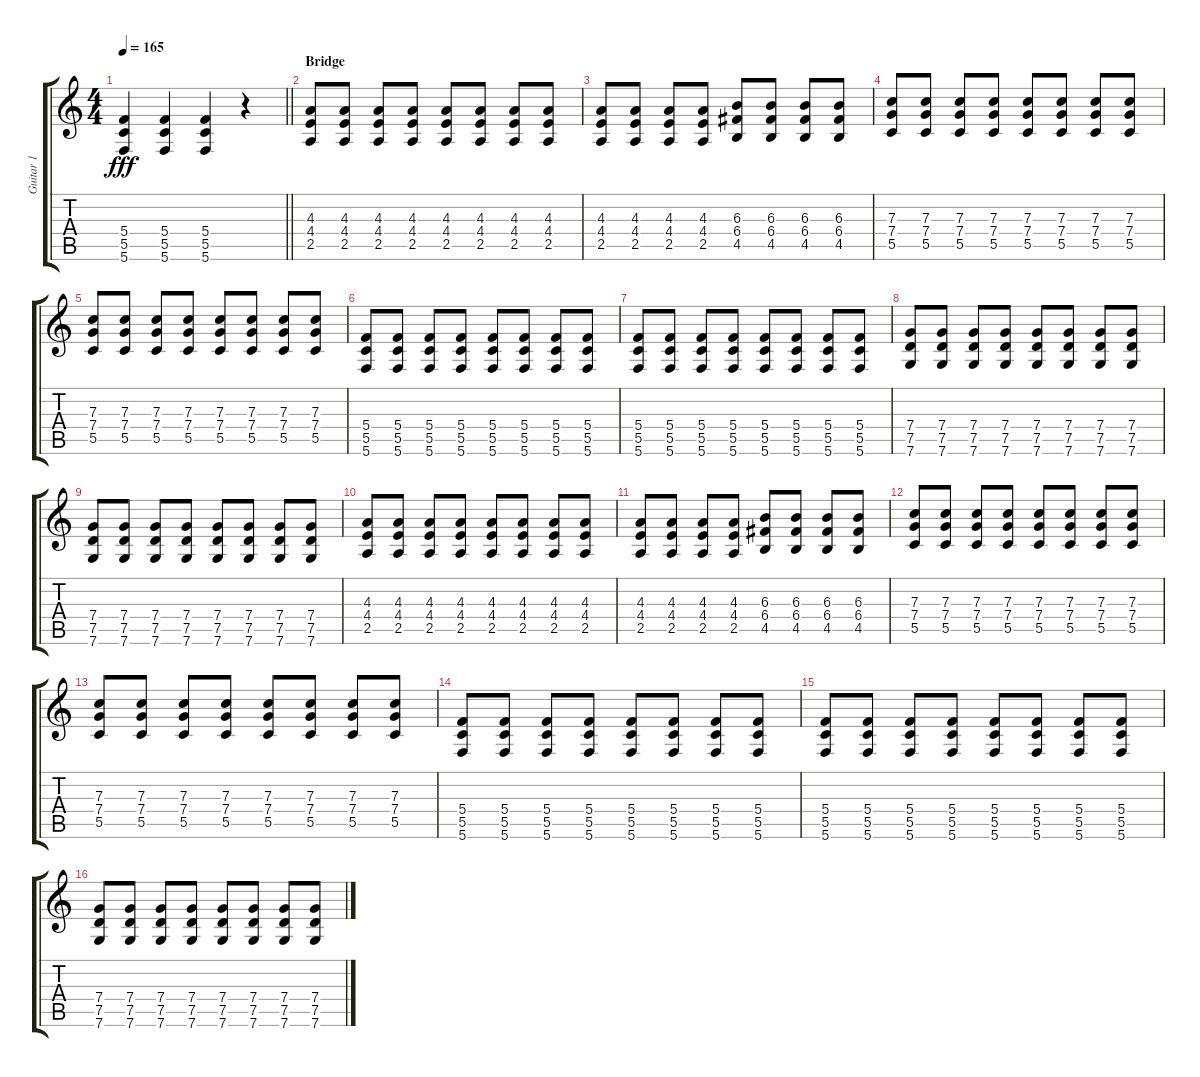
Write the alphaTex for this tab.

\track ("Guitar 1" "Guitar 1") {instrument overdrivenguitar}
\staff {score tabs}
\tuning (D4 A3 F3 C3 G2 C2) {hide}
\ts (4 4)
\tempo 165
\clef g2
\barLineRight lightlight
\ks c
(5.4 5.5 5.6).4{dy fff} (5.4 5.5 5.6).4 (5.4 5.5 5.6).4 r.4 |
\section ("" "Bridge")
(4.3 4.4 2.5).8 (4.3 4.4 2.5).8 (4.3 4.4 2.5).8 (4.3 4.4 2.5).8 (4.3 4.4 2.5).8 (4.3 4.4 2.5).8 (4.3 4.4 2.5).8 (4.3 4.4 2.5).8 |
(4.3 4.4 2.5).8 (4.3 4.4 2.5).8 (4.3 4.4 2.5).8 (4.3 4.4 2.5).8 (6.3 6.4 4.5).8 (6.3 6.4 4.5).8 (6.3 6.4 4.5).8 (6.3 6.4 4.5).8 |
(7.3 7.4 5.5).8 (7.3 7.4 5.5).8 (7.3 7.4 5.5).8 (7.3 7.4 5.5).8 (7.3 7.4 5.5).8 (7.3 7.4 5.5).8 (7.3 7.4 5.5).8 (7.3 7.4 5.5).8 |
(7.3 7.4 5.5).8 (7.3 7.4 5.5).8 (7.3 7.4 5.5).8 (7.3 7.4 5.5).8 (7.3 7.4 5.5).8 (7.3 7.4 5.5).8 (7.3 7.4 5.5).8 (7.3 7.4 5.5).8 |
(5.4 5.5 5.6).8 (5.4 5.5 5.6).8 (5.4 5.5 5.6).8 (5.4 5.5 5.6).8 (5.4 5.5 5.6).8 (5.4 5.5 5.6).8 (5.4 5.5 5.6).8 (5.4 5.5 5.6).8 |
(5.4 5.5 5.6).8 (5.4 5.5 5.6).8 (5.4 5.5 5.6).8 (5.4 5.5 5.6).8 (5.4 5.5 5.6).8 (5.4 5.5 5.6).8 (5.4 5.5 5.6).8 (5.4 5.5 5.6).8 |
(7.4 7.5 7.6).8 (7.4 7.5 7.6).8 (7.4 7.5 7.6).8 (7.4 7.5 7.6).8 (7.4 7.5 7.6).8 (7.4 7.5 7.6).8 (7.4 7.5 7.6).8 (7.4 7.5 7.6).8 |
(7.4 7.5 7.6).8 (7.4 7.5 7.6).8 (7.4 7.5 7.6).8 (7.4 7.5 7.6).8 (7.4 7.5 7.6).8 (7.4 7.5 7.6).8 (7.4 7.5 7.6).8 (7.4 7.5 7.6).8 |
(4.3 4.4 2.5).8 (4.3 4.4 2.5).8 (4.3 4.4 2.5).8 (4.3 4.4 2.5).8 (4.3 4.4 2.5).8 (4.3 4.4 2.5).8 (4.3 4.4 2.5).8 (4.3 4.4 2.5).8 |
(4.3 4.4 2.5).8 (4.3 4.4 2.5).8 (4.3 4.4 2.5).8 (4.3 4.4 2.5).8 (6.3 6.4 4.5).8 (6.3 6.4 4.5).8 (6.3 6.4 4.5).8 (6.3 6.4 4.5).8 |
(7.3 7.4 5.5).8 (7.3 7.4 5.5).8 (7.3 7.4 5.5).8 (7.3 7.4 5.5).8 (7.3 7.4 5.5).8 (7.3 7.4 5.5).8 (7.3 7.4 5.5).8 (7.3 7.4 5.5).8 |
(7.3 7.4 5.5).8 (7.3 7.4 5.5).8 (7.3 7.4 5.5).8 (7.3 7.4 5.5).8 (7.3 7.4 5.5).8 (7.3 7.4 5.5).8 (7.3 7.4 5.5).8 (7.3 7.4 5.5).8 |
(5.4 5.5 5.6).8 (5.4 5.5 5.6).8 (5.4 5.5 5.6).8 (5.4 5.5 5.6).8 (5.4 5.5 5.6).8 (5.4 5.5 5.6).8 (5.4 5.5 5.6).8 (5.4 5.5 5.6).8 |
(5.4 5.5 5.6).8 (5.4 5.5 5.6).8 (5.4 5.5 5.6).8 (5.4 5.5 5.6).8 (5.4 5.5 5.6).8 (5.4 5.5 5.6).8 (5.4 5.5 5.6).8 (5.4 5.5 5.6).8 |
(7.4 7.5 7.6).8 (7.4 7.5 7.6).8 (7.4 7.5 7.6).8 (7.4 7.5 7.6).8 (7.4 7.5 7.6).8 (7.4 7.5 7.6).8 (7.4 7.5 7.6).8 (7.4 7.5 7.6).8
